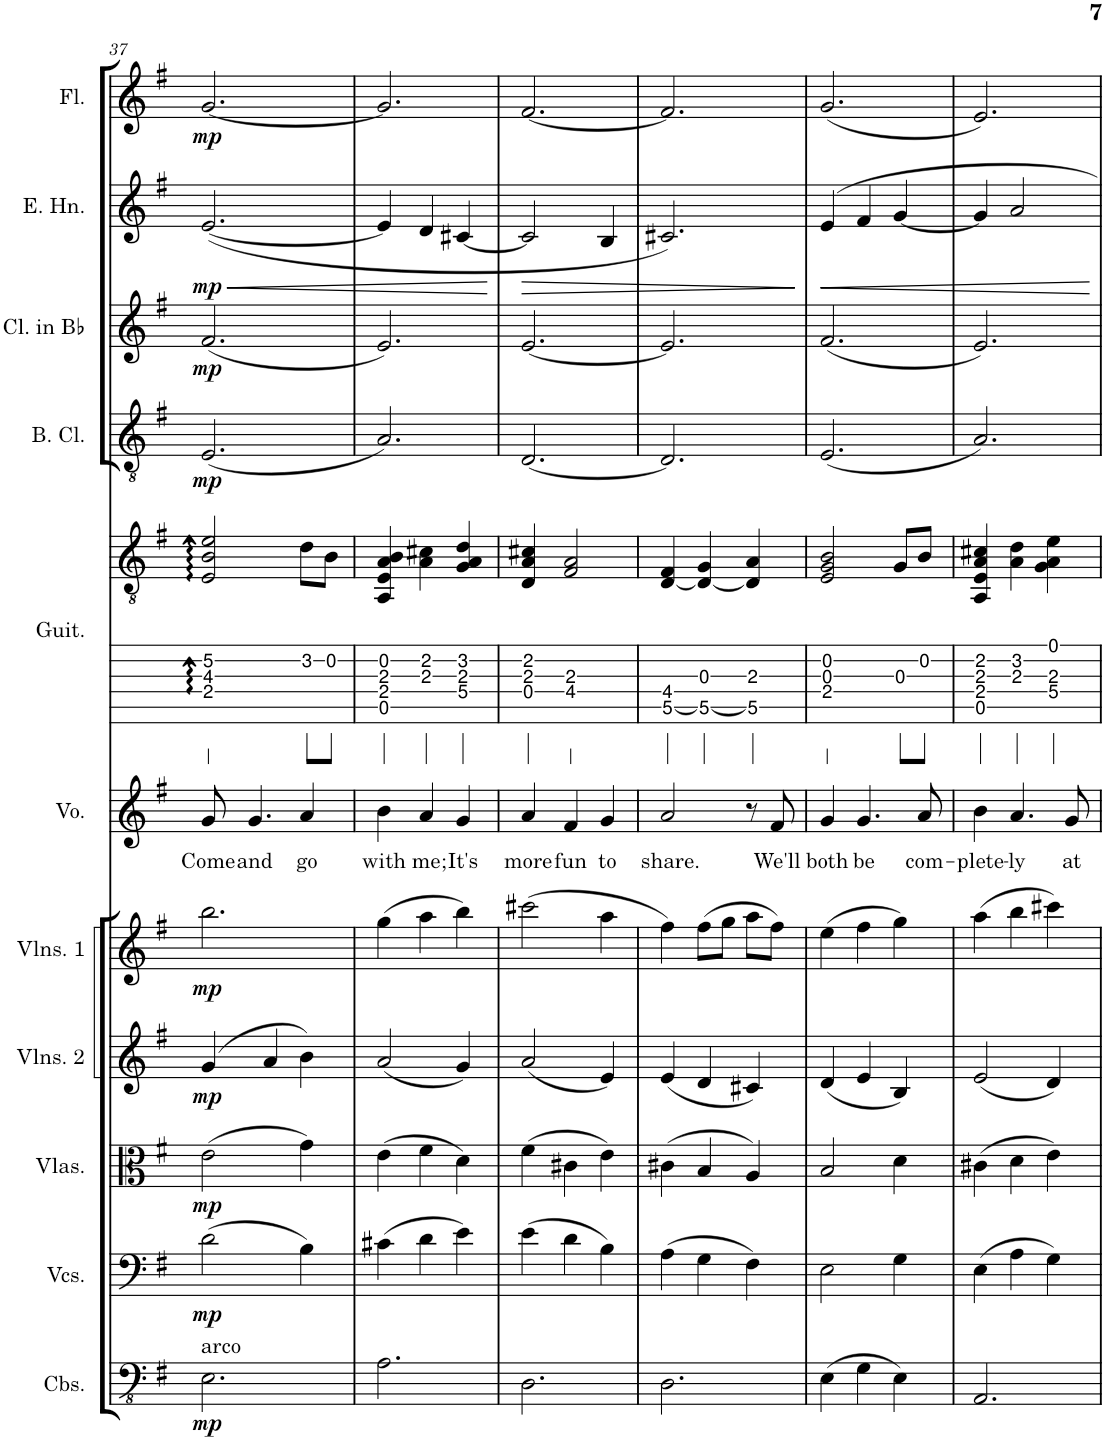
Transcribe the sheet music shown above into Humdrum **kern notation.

**kern	**dynam	**kern	**dynam	**kern	**dynam	**kern	**dynam	**kern	**dynam	**kern	**text	**kern	**kern	**kern	**dynam	**kern	**dynam	**kern	**dynam	**kern	**dynam
*part11	*part11	*part10	*part10	*part9	*part9	*part8	*part8	*part7	*part7	*part6	*part6	*part5	*part5	*part4	*part4	*part3	*part3	*part2	*part2	*part1	*part1
*staff12	*staff12	*staff11	*staff11	*staff10	*staff10	*staff9	*staff9	*staff8	*staff8	*staff7	*staff7	*staff6	*staff5	*staff4	*staff4	*staff3	*staff3	*staff2	*staff2	*staff1	*staff1
*I"Contrabasses	*	*I"Violoncellos	*	*I"Violas	*	*I"Violins 2	*	*I"Violins 1	*	*I"Voice	*	*I"Acoustic Guitar	*	*I"Bass Clarinet	*	*I"Clarinet in Bb	*	*I"English Horn	*	*I"Flute	*
*I'Cbs.	*	*I'Vcs.	*	*I'Vlas.	*	*I'Vlns. 2	*	*I'Vlns. 1	*	*I'Vo.	*	*I'Guit.	*	*I'B. Cl.	*	*I'Cl. in Bb	*	*I'E. Hn.	*	*I'Fl.	*
!!LO:PB:g=z
*clefFv4	*	*clefF4	*	*clefC3	*	*clefG2	*	*clefG2	*	*clefG2	*	*	*clefGv2	*clefGv2	*	*clefG2	*	*clefG2	*	*clefG2	*
*	*	*	*	*	*	*	*	*	*	*	*	*	*	*Trd8c14	*	*Trd1c2	*	*Trd4c7	*	*	*
*k[f#]	*	*k[f#]	*	*k[f#]	*	*k[f#]	*	*k[f#]	*	*k[f#]	*	*k[f#]	*k[f#]	*k[f#]	*	*k[f#]	*	*k[f#]	*	*k[f#]	*
*M3/4	*	*M3/4	*	*M3/4	*	*M3/4	*	*M3/4	*	*M3/4	*	*M3/4	*M3/4	*M3/4	*	*M3/4	*	*M3/4	*	*M3/4	*
=37	=37	=37	=37	=37	=37	=37	=37	=37	=37	=37	=37	=37	=37	=37	=37	=37	=37	=37	=37	=37	=37
!LO:TX:a:t=arco	!	!	!	!	!	!	!	!	!	!	!	!	!	!	!	!	!	!	!	!	!
!	!LO:DY:b	!	!LO:DY:b	!	!LO:DY:b	!	!LO:DY:b	!	!LO:DY:b	!	!LO:LY:b	!	!	!	!LO:DY:b	!	!LO:DY:b	!	!LO:HP:b	!	!
!	!	!	!	!	!	!	!	!	!	!	!	!	!	!	!	!	!	!	!LO:DY:n=1:b	!	!LO:DY:b
2.EE\	mp	(2d\	mp	(2e\	mp	(4g/	mp	2.bb\	mp	8g/	Come	2E\ 2B\ 2e\	2E/ 2B/ 2e/	(2.E/	mp	(2.f#/	mp	([2.e/	< mp	[2.g/	mp
!	!	!	!	!	!	!	!	!	!	!	!LO:LY:b	!	!	!	!	!	!	!	!	!	!
.	.	.	.	.	.	.	.	.	.	4.g/	and	.	.	.	.	.	.	.	.	.	.
.	.	.	.	.	.	4a/	.	.	.	.	.	.	.	.	.	.	.	.	.	.	.
!	!	!	!	!	!	!	!	!	!	!	!LO:LY:b	!	!	!	!	!	!	!	!	!	!
.	.	4B\)	.	4g\)	.	4b\)	.	.	.	4a/	go	8d\L	8d\L	.	.	.	.	.	.	.	.
.	.	.	.	.	.	.	.	.	.	.	.	8B\J	8B\J	.	.	.	.	.	.	.	.
=38	=38	=38	=38	=38	=38	=38	=38	=38	=38	=38	=38	=38	=38	=38	=38	=38	=38	=38	=38	=38	=38
!	!	!	!	!	!	!	!	!	!	!	!LO:LY:b	!	!	!	!	!	!	!	!	!	!
2.AA\	.	(4c#X\	.	(4e\	.	(2a/	.	(4gg\	.	4b\	with	4AA\ 4E\ 4A\ 4B\	4AA/ 4E/ 4A/ 4B/	2.A/)	.	2.e/)	.	4e/]	.	2.g/]	.
!	!	!	!	!	!	!	!	!	!	!	!LO:LY:b	!	!	!	!	!	!	!	!	!	!
.	.	4d\	.	4f#\	.	.	.	4aa\	.	4a/	me;	4A\ 4c#\	4A\ 4c#X\	.	.	.	.	4d/	.	.	.
!	!	!	!	!	!	!	!	!	!	!	!LO:LY:b	!	!	!	!	!	!	!	!	!	!
.	.	4e\)	.	4d\)	.	4g/)	.	4bb\)	.	4g/	It's	4G\ 4A\ 4d\	4G/ 4A/ 4d/	.	.	.	.	[4c#X/	.	.	.
.	.	.	.	.	.	.	.	.	.	.	.	.	.	.	.	.	.	.	[	.	.
=39	=39	=39	=39	=39	=39	=39	=39	=39	=39	=39	=39	=39	=39	=39	=39	=39	=39	=39	=39	=39	=39
!	!	!	!	!	!	!	!	!	!	!	!LO:LY:b	!	!	!	!	!	!	!	!LO:HP:b	!	!
2.DD\	.	(4e\	.	(4f#\	.	(2a/	.	(2ccc#X\	.	4a/	more	4D\ 4A\ 4c#\	4D/ 4A/ 4c#X/	[2.D/	.	[2.e/	.	2c#/]	>	[2.f#/	.
!	!	!	!	!	!	!	!	!	!	!	!LO:LY:b	!	!	!	!	!	!	!	!	!	!
.	.	4d\	.	4c#X\	.	.	.	.	.	4f#/	fun	2F#\ 2A\	2F#/ 2A/	.	.	.	.	.	.	.	.
!	!	!	!	!	!	!	!	!	!	!	!LO:LY:b	!	!	!	!	!	!	!	!	!	!
.	.	4B\)	.	4e\)	.	4e/)	.	4aa\	.	4g/	to	.	.	.	.	.	.	4B/	.	.	.
=40	=40	=40	=40	=40	=40	=40	=40	=40	=40	=40	=40	=40	=40	=40	=40	=40	=40	=40	=40	=40	=40
!	!	!	!	!	!	!	!	!	!	!	!LO:LY:b	!	!	!	!	!	!	!	!	!	!
2.DD\	.	(4A\	.	(4c#X\	.	(4e/	.	4ff#\)	.	2a/	share.	[4D\ 4F#\	[4D/ 4F#/	2.D/]	.	2.e/]	.	2.c#X/)	.	2.f#/]	.
.	.	4G\	.	4B/	.	4d/	.	(8ff#\L	.	.	.	4D\_ 4G\	4D/_ 4G/	.	.	.	.	.	.	.	.
.	.	.	.	.	.	.	.	8gg\J	.	.	.	.	.	.	.	.	.	.	.	.	.
.	.	4F#\)	.	4A/)	.	4c#X/)	.	8aa\L	.	8r	.	4D\] 4A\	4D/] 4A/	.	.	.	.	.	.	.	.
!	!	!	!	!	!	!	!	!	!	!	!LO:LY:b	!	!	!	!	!	!	!	!	!	!
.	.	.	.	.	.	.	.	8ff#\J)	.	8f#/	We'll	.	.	.	.	.	.	.	.	.	.
.	.	.	.	.	.	.	.	.	.	.	.	.	.	.	.	.	.	.	]	.	.
=41	=41	=41	=41	=41	=41	=41	=41	=41	=41	=41	=41	=41	=41	=41	=41	=41	=41	=41	=41	=41	=41
!	!	!	!	!	!	!	!	!	!	!	!LO:LY:b	!	!	!	!	!	!	!	!LO:HP:b	!	!
(4EE\	.	2E\	.	2B/	.	(4d/	.	(4ee\	.	4g/	both	2E\ 2G\ 2B\	2E/ 2G/ 2B/	(2.E/	.	(2.f#/	.	4e/	<	(2.g/	.
!	!	!	!	!	!	!	!	!	!	!	!LO:LY:b	!	!	!	!	!	!	!	!	!	!
4GG\	.	.	.	.	.	4e/	.	4ff#\	.	4.g/	be	.	.	.	.	.	.	4f#/	.	.	.
4EE\)	.	4G\	.	4d\	.	4B/)	.	4gg\)	.	.	.	8G\L	8G/L	.	.	.	.	[4g/	.	.	.
!	!	!	!	!	!	!	!	!	!	!	!LO:LY:b	!	!	!	!	!	!	!	!	!	!
.	.	.	.	.	.	.	.	.	.	8a/	com-	8B\J	8B/J	.	.	.	.	.	.	.	.
=42	=42	=42	=42	=42	=42	=42	=42	=42	=42	=42	=42	=42	=42	=42	=42	=42	=42	=42	=42	=42	=42
!	!	!	!	!	!	!	!	!	!	!	!LO:LY:b	!	!	!	!	!	!	!	!	!	!
2.AAA/	.	(4E\	.	(4c#X\	.	(2e/	.	(4aa\	.	4b\	-plete-	4AA\ 4E\ 4A\ 4c#\	4AA/ 4E/ 4A/ 4c#X/	2.A/)	.	2.e/)	.	4g/]	.	2.e/)	.
!	!	!	!	!	!	!	!	!	!	!	!LO:LY:b	!	!	!	!	!	!	!	!	!	!
.	.	4A\	.	4d\	.	.	.	4bb\	.	4.a/	-ly	4A\ 4d\	4A\ 4d\	.	.	.	.	2a/	.	.	.
.	.	4G\)	.	4e\)	.	4d/)	.	4ccc#X\)	.	.	.	4G\ 4A\ 4e\	4G\ 4A\ 4e\	.	.	.	.	.	.	.	.
!	!	!	!	!	!	!	!	!	!	!	!LO:LY:b	!	!	!	!	!	!	!	!	!	!
.	.	.	.	.	.	.	.	.	.	8g/	at	.	.	.	.	.	.	.	.	.	.
.	.	.	.	.	.	.	.	.	.	.	.	.	.	.	.	.	.	.	[	.	.
=	=	=	=	=	=	=	=	=	=	=	=	=	=	=	=	=	=	=	=	=	=
*-	*-	*-	*-	*-	*-	*-	*-	*-	*-	*-	*-	*-	*-	*-	*-	*-	*-	*-	*-	*-	*-
